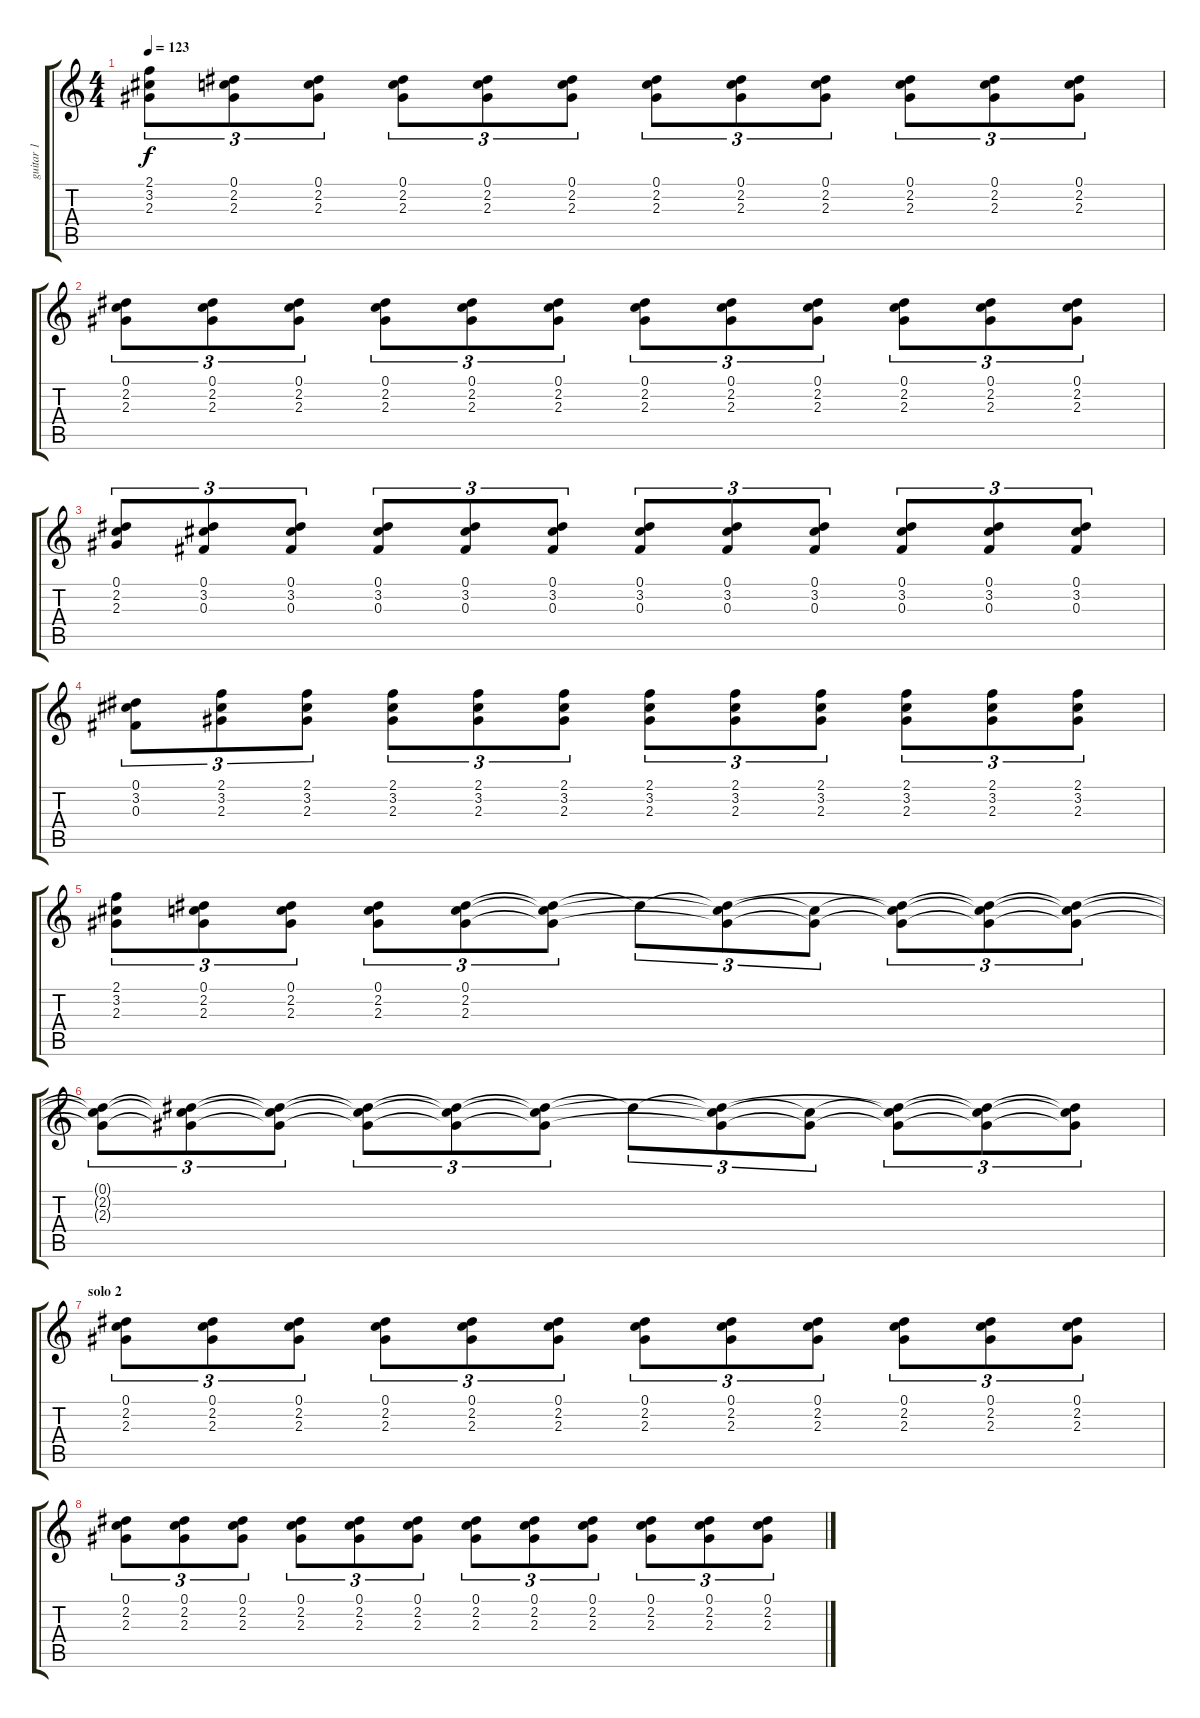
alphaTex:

\track ("guitar 1" "guitar 1") {instrument overdrivenguitar}
\staff {score tabs}
\tuning (Eb4 Bb3 Gb3 Db3 Ab2 Eb2) {hide}
\ts (4 4)
\tempo 123
\clef g2
\ks c
(2.1 3.2 2.3).8{tu (3 2) txt "" dy f} (0.1 2.2 2.3).8{tu (3 2) txt ""} (0.1 2.2 2.3).8{tu (3 2) txt ""} (0.1 2.2 2.3).8{tu (3 2) txt ""} (0.1 2.2 2.3).8{tu (3 2) txt ""} (0.1 2.2 2.3).8{tu (3 2) txt ""} (0.1 2.2 2.3).8{tu (3 2) txt ""} (0.1 2.2 2.3).8{tu (3 2) txt ""} (0.1 2.2 2.3).8{tu (3 2) txt ""} (0.1 2.2 2.3).8{tu (3 2) txt ""} (0.1 2.2 2.3).8{tu (3 2) txt ""} (0.1 2.2 2.3).8{tu (3 2) txt ""} |
(0.1 2.2 2.3).8{tu (3 2) txt ""} (0.1 2.2 2.3).8{tu (3 2) txt ""} (0.1 2.2 2.3).8{tu (3 2) txt ""} (0.1 2.2 2.3).8{tu (3 2) txt ""} (0.1 2.2 2.3).8{tu (3 2) txt ""} (0.1 2.2 2.3).8{tu (3 2) txt ""} (0.1 2.2 2.3).8{tu (3 2) txt ""} (0.1 2.2 2.3).8{tu (3 2) txt ""} (0.1 2.2 2.3).8{tu (3 2) txt ""} (0.1 2.2 2.3).8{tu (3 2) txt ""} (0.1 2.2 2.3).8{tu (3 2) txt ""} (0.1 2.2 2.3).8{tu (3 2) txt ""} |
(0.1 2.2 2.3).8{tu (3 2) txt ""} (0.1 3.2 0.3).8{tu (3 2) txt ""} (0.1 3.2 0.3).8{tu (3 2) txt ""} (0.1 3.2 0.3).8{tu (3 2) txt ""} (0.1 3.2 0.3).8{tu (3 2) txt ""} (0.1 3.2 0.3).8{tu (3 2) txt ""} (0.1 3.2 0.3).8{tu (3 2) txt ""} (0.1 3.2 0.3).8{tu (3 2) txt ""} (0.1 3.2 0.3).8{tu (3 2) txt ""} (0.1 3.2 0.3).8{tu (3 2) txt ""} (0.1 3.2 0.3).8{tu (3 2) txt ""} (0.1 3.2 0.3).8{tu (3 2) txt ""} |
(0.1 3.2 0.3).8{tu (3 2) txt ""} (2.1 3.2 2.3).8{tu (3 2) txt ""} (2.1 3.2 2.3).8{tu (3 2) txt ""} (2.1 3.2 2.3).8{tu (3 2) txt ""} (2.1 3.2 2.3).8{tu (3 2) txt ""} (2.1 3.2 2.3).8{tu (3 2) txt ""} (2.1 3.2 2.3).8{tu (3 2) txt ""} (2.1 3.2 2.3).8{tu (3 2) txt ""} (2.1 3.2 2.3).8{tu (3 2) txt ""} (2.1 3.2 2.3).8{tu (3 2) txt ""} (2.1 3.2 2.3).8{tu (3 2) txt ""} (2.1 3.2 2.3).8{tu (3 2) txt ""} |
(2.1 3.2 2.3).8{tu (3 2) txt ""} (0.1 2.2 2.3).8{tu (3 2) txt ""} (0.1 2.2 2.3).8{tu (3 2) txt ""} (0.1 2.2 2.3).8{tu (3 2) txt ""} (0.1 2.2 2.3).8{tu (3 2) txt ""} (0.1{t} 2.2{t} 2.3{t}).8{tu (3 2) txt ""} 0.1{t}.8{tu (3 2) txt ""} (0.1{t} 2.2{t} 2.3{t}).8{tu (3 2) txt ""} (2.2{t} 2.3{t}).8{tu (3 2) txt ""} (0.1{t} 2.2{t} 2.3{t}).8{tu (3 2) txt ""} (0.1{t} 2.2{t} 2.3{t}).8{tu (3 2) txt ""} (0.1{t} 2.2{t} 2.3{t}).8{tu (3 2) txt ""} |
(0.1{t} 2.2{t} 2.3{t}).8{tu (3 2) txt ""} (0.1{t} 2.2{t} 2.3{t}).8{tu (3 2) txt ""} (0.1{t} 2.2{t} 2.3{t}).8{tu (3 2) txt ""} (0.1{t} 2.2{t} 2.3{t}).8{tu (3 2) txt ""} (0.1{t} 2.2{t} 2.3{t}).8{tu (3 2) txt ""} (0.1{t} 2.2{t} 2.3{t}).8{tu (3 2) txt ""} 0.1{t}.8{tu (3 2) txt ""} (0.1{t} 2.2{t} 2.3{t}).8{tu (3 2) txt ""} (2.2{t} 2.3{t}).8{tu (3 2) txt ""} (0.1{t} 2.2{t} 2.3{t}).8{tu (3 2) txt ""} (0.1{t} 2.2{t} 2.3{t}).8{tu (3 2) txt ""} (0.1{t} 2.2{t} 2.3{t}).8{tu (3 2) txt ""} |
\section ("" "solo 2")
(0.1 2.2 2.3).8{tu (3 2) txt ""} (0.1 2.2 2.3).8{tu (3 2) txt ""} (0.1 2.2 2.3).8{tu (3 2) txt ""} (0.1 2.2 2.3).8{tu (3 2) txt ""} (0.1 2.2 2.3).8{tu (3 2) txt ""} (0.1 2.2 2.3).8{tu (3 2) txt ""} (0.1 2.2 2.3).8{tu (3 2) txt ""} (0.1 2.2 2.3).8{tu (3 2) txt ""} (0.1 2.2 2.3).8{tu (3 2) txt ""} (0.1 2.2 2.3).8{tu (3 2) txt ""} (0.1 2.2 2.3).8{tu (3 2) txt ""} (0.1 2.2 2.3).8{tu (3 2) txt ""} |
(0.1 2.2 2.3).8{tu (3 2) txt ""} (0.1 2.2 2.3).8{tu (3 2) txt ""} (0.1 2.2 2.3).8{tu (3 2) txt ""} (0.1 2.2 2.3).8{tu (3 2) txt ""} (0.1 2.2 2.3).8{tu (3 2) txt ""} (0.1 2.2 2.3).8{tu (3 2) txt ""} (0.1 2.2 2.3).8{tu (3 2) txt ""} (0.1 2.2 2.3).8{tu (3 2) txt ""} (0.1 2.2 2.3).8{tu (3 2) txt ""} (0.1 2.2 2.3).8{tu (3 2) txt ""} (0.1 2.2 2.3).8{tu (3 2) txt ""} (0.1 2.2 2.3).8{tu (3 2) txt ""}
